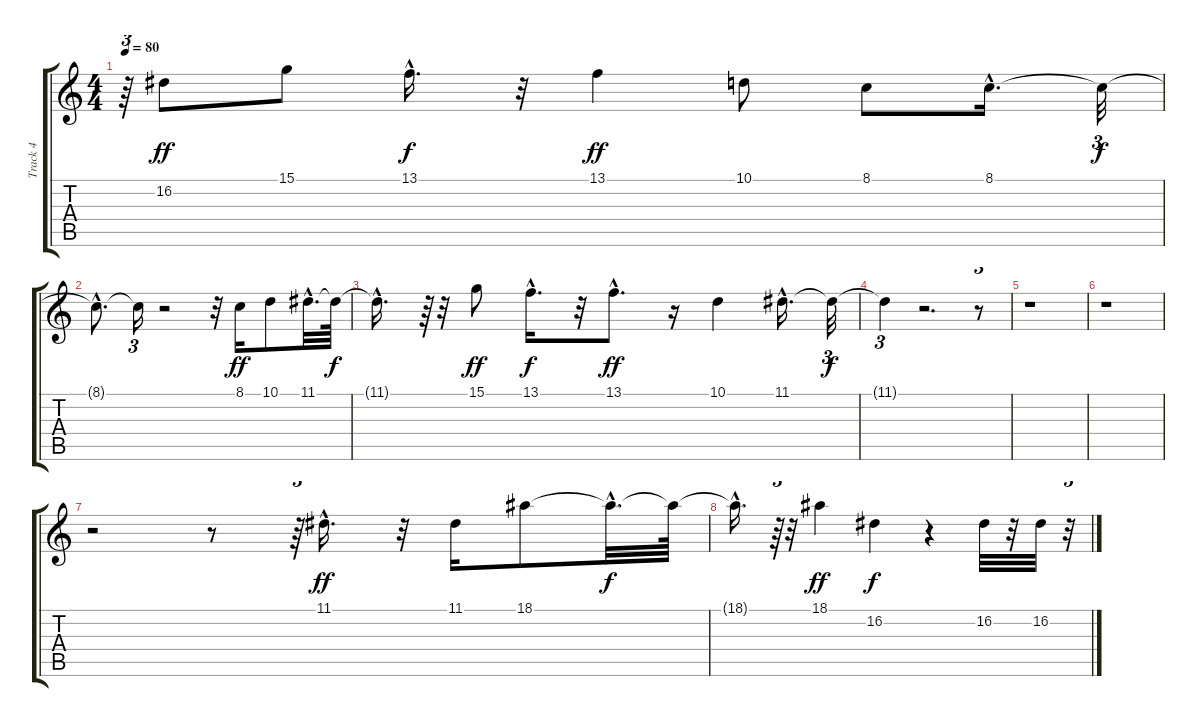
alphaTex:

\track ("Track 4" "Track 4") {instrument synthbrass2}
\staff {score tabs}
\tuning (E4 B3 G3 D3 A2 E2) {hide}
\ts (4 4)
\tempo 80
\clef g2
\ks c
r.64{tu (3 2) dy f} 16.2.8{dy ff} 15.1.8 13.1{hac}.16{d dy f} r.32 13.1.4{dy ff} 10.1.8 8.1.8 8.1{hac}.16{d} 8.1{t}.32{tu (3 2) dy f} |
8.1{hac t}.8{d} 8.1{t}.16{tu (3 2)} r.2 r.32 8.1.16{dy ff} 10.1.8 11.1{hac}.32{d} 11.1{t}.64{dy f} |
11.1{hac t}.16{d} r.64{tu (3 2)} r.32 15.1.8{dy ff} 13.1{hac}.16{d dy f} r.32 13.1{hac}.8{d dy ff} r.16 10.1.4 11.1{hac}.16{d} 11.1{t}.32{tu (3 2) dy f} |
11.1{t}.4{tu (3 2)} r.2{d} r.8{tu (3 2)} |
r.1 |
r.1 |
r.2 r.8 r.64{tu (3 2)} 11.1{hac}.16{d dy ff} r.32 11.1.16 18.1.8 18.1{hac t}.32{d dy f} 18.1{t}.64 |
18.1{hac t}.16{d} r.64{tu (3 2)} r.32 18.1.4{dy ff} 16.2.4{dy f} r.4 16.2.32 r.32 16.2.32 r.32{tu (3 2)}
